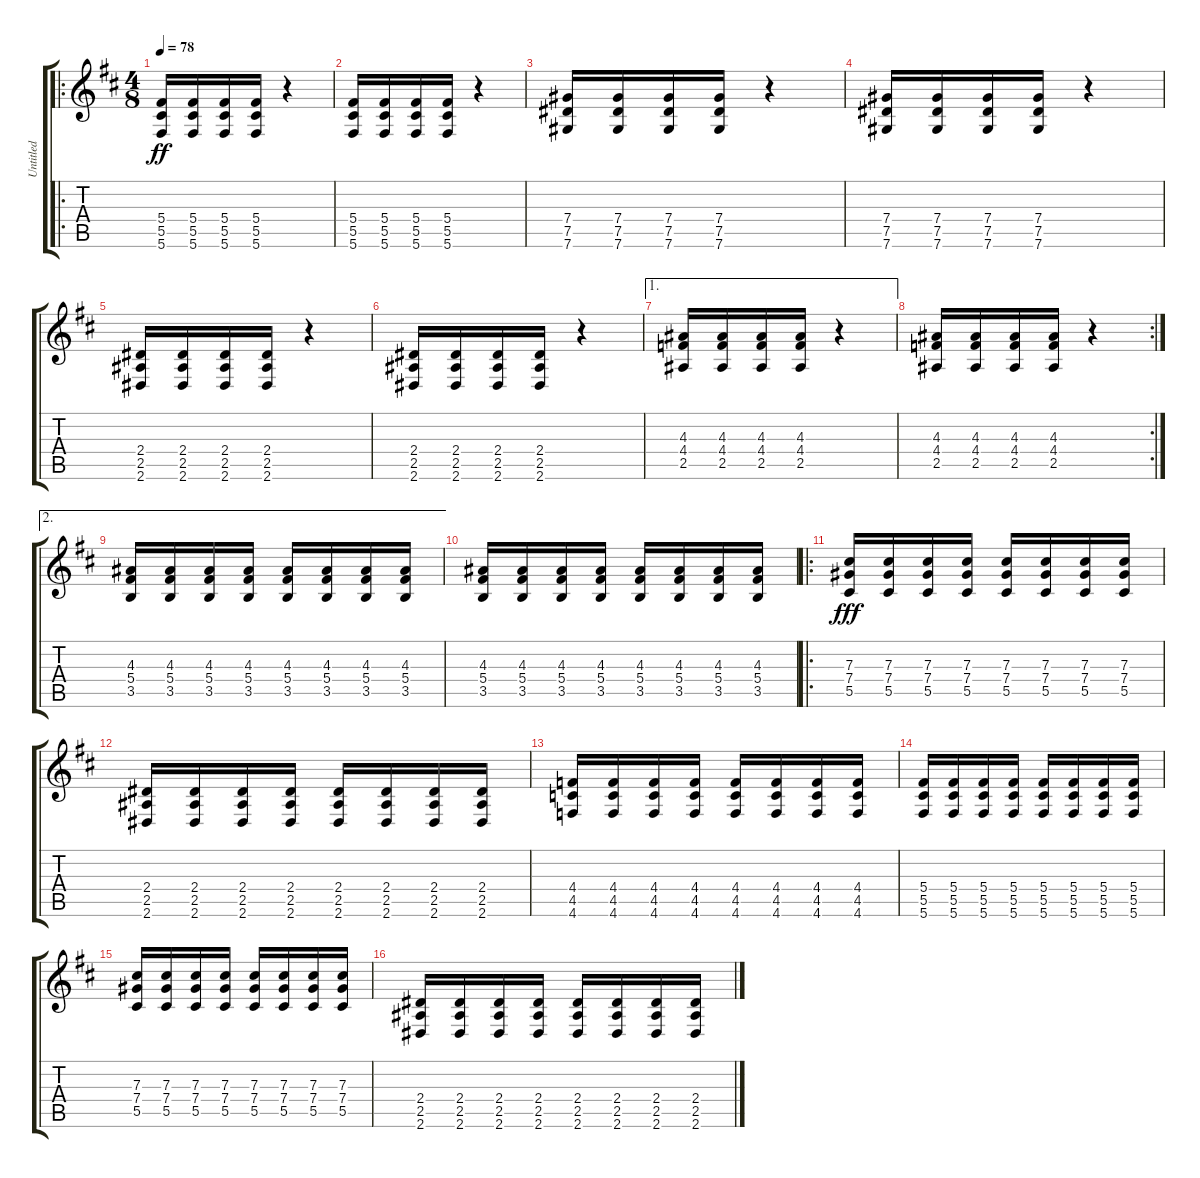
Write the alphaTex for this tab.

\track ("Untitled" "Untitled") {instrument overdrivenguitar}
\staff {score tabs}
\tuning (Eb4 Bb3 Gb3 Db3 Ab2 Db2) {hide}
\ro
\ts (4 8)
\tempo 78
\clef g2
\ks d
(5.4 5.5 5.6).16{dy ff} (5.4 5.5 5.6).16 (5.4 5.5 5.6).16 (5.4 5.5 5.6).16 r.4 |
(5.4 5.5 5.6).16 (5.4 5.5 5.6).16 (5.4 5.5 5.6).16 (5.4 5.5 5.6).16 r.4 |
(7.4 7.5 7.6).16 (7.4 7.5 7.6).16 (7.4 7.5 7.6).16 (7.4 7.5 7.6).16 r.4 |
(7.4 7.5 7.6).16 (7.4 7.5 7.6).16 (7.4 7.5 7.6).16 (7.4 7.5 7.6).16 r.4 |
(2.4 2.5 2.6).16 (2.4 2.5 2.6).16 (2.4 2.5 2.6).16 (2.4 2.5 2.6).16 r.4 |
(2.4 2.5 2.6).16 (2.4 2.5 2.6).16 (2.4 2.5 2.6).16 (2.4 2.5 2.6).16 r.4 |
\ae 1
(4.3 4.4 2.5).16 (4.3 4.4 2.5).16 (4.3 4.4 2.5).16 (4.3 4.4 2.5).16 r.4 |
\rc 2
(4.3 4.4 2.5).16 (4.3 4.4 2.5).16 (4.3 4.4 2.5).16 (4.3 4.4 2.5).16 r.4 |
\ae 2
(4.3 5.4 3.5).16 (4.3 5.4 3.5).16 (4.3 5.4 3.5).16 (4.3 5.4 3.5).16 (4.3 5.4 3.5).16 (4.3 5.4 3.5).16 (4.3 5.4 3.5).16 (4.3 5.4 3.5).16 |
(4.3 5.4 3.5).16 (4.3 5.4 3.5).16 (4.3 5.4 3.5).16 (4.3 5.4 3.5).16 (4.3 5.4 3.5).16 (4.3 5.4 3.5).16 (4.3 5.4 3.5).16 (4.3 5.4 3.5).16 |
\ro
(7.3 7.4 5.5).16{dy fff} (7.3 7.4 5.5).16 (7.3 7.4 5.5).16 (7.3 7.4 5.5).16 (7.3 7.4 5.5).16 (7.3 7.4 5.5).16 (7.3 7.4 5.5).16 (7.3 7.4 5.5).16 |
(2.4 2.5 2.6).16 (2.4 2.5 2.6).16 (2.4 2.5 2.6).16 (2.4 2.5 2.6).16 (2.4 2.5 2.6).16 (2.4 2.5 2.6).16 (2.4 2.5 2.6).16 (2.4 2.5 2.6).16 |
(4.4 4.5 4.6).16 (4.4 4.5 4.6).16 (4.4 4.5 4.6).16 (4.4 4.5 4.6).16 (4.4 4.5 4.6).16 (4.4 4.5 4.6).16 (4.4 4.5 4.6).16 (4.4 4.5 4.6).16 |
(5.4 5.5 5.6).16 (5.4 5.5 5.6).16 (5.4 5.5 5.6).16 (5.4 5.5 5.6).16 (5.4 5.5 5.6).16 (5.4 5.5 5.6).16 (5.4 5.5 5.6).16 (5.4 5.5 5.6).16 |
(7.3 7.4 5.5).16 (7.3 7.4 5.5).16 (7.3 7.4 5.5).16 (7.3 7.4 5.5).16 (7.3 7.4 5.5).16 (7.3 7.4 5.5).16 (7.3 7.4 5.5).16 (7.3 7.4 5.5).16 |
(2.4 2.5 2.6).16 (2.4 2.5 2.6).16 (2.4 2.5 2.6).16 (2.4 2.5 2.6).16 (2.4 2.5 2.6).16 (2.4 2.5 2.6).16 (2.4 2.5 2.6).16 (2.4 2.5 2.6).16
